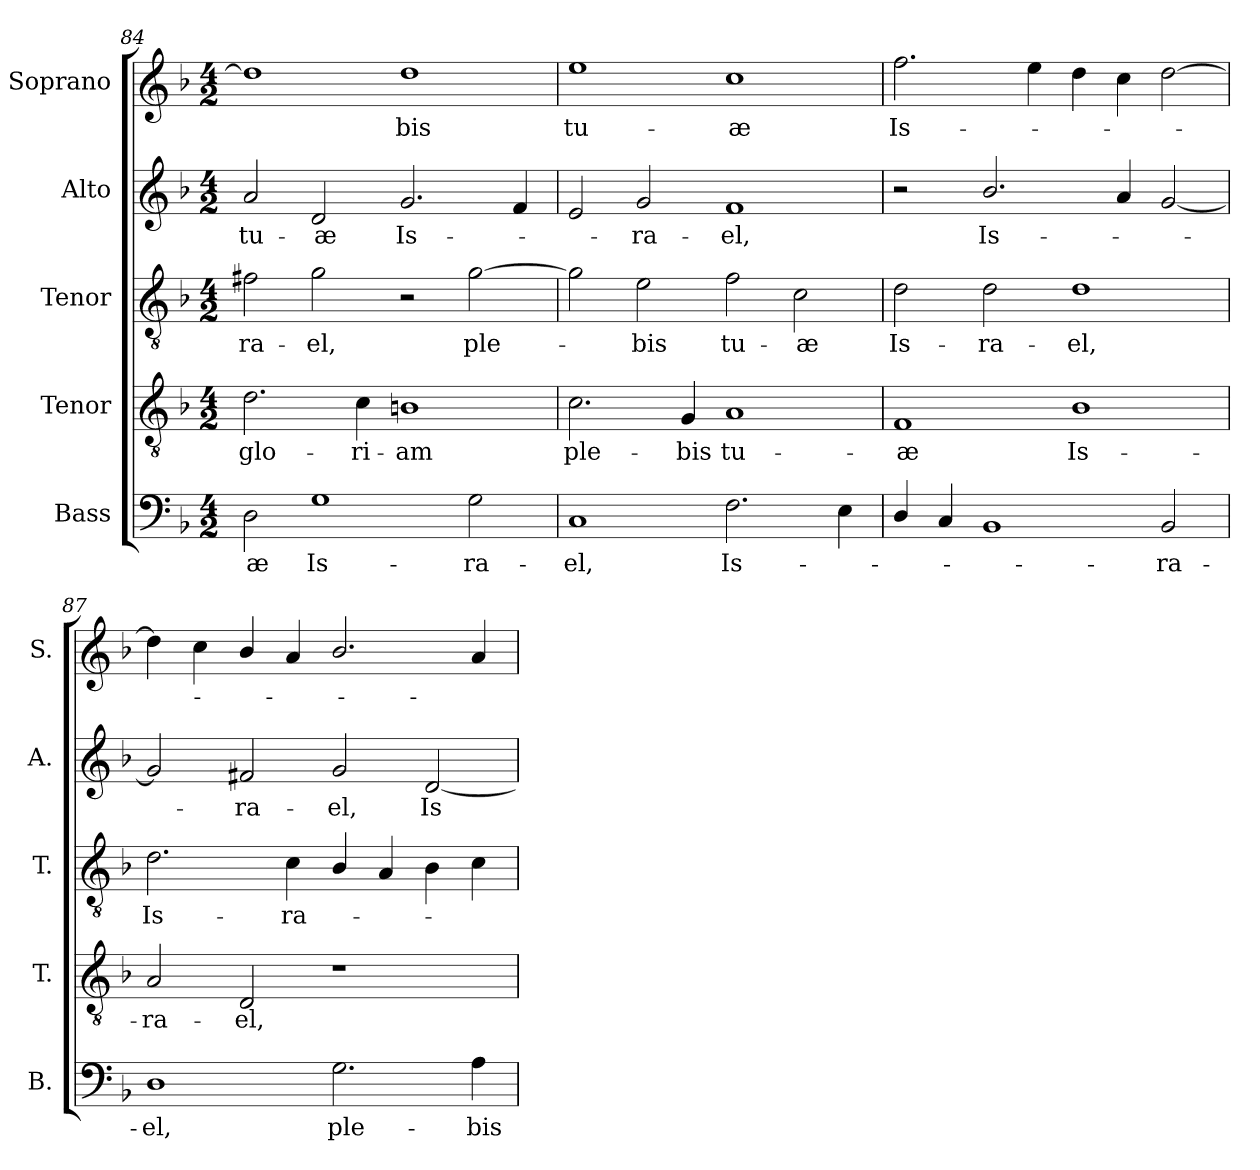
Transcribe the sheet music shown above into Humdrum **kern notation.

**kern	**text	**kern	**text	**kern	**text	**kern	**text	**kern	**text
*part5	*part5	*part4	*part4	*part3	*part3	*part2	*part2	*part1	*part1
*staff5	*staff5	*staff4	*staff4	*staff3	*staff3	*staff2	*staff2	*staff1	*staff1
*I"Bass	*	*I"Tenor	*	*I"Tenor	*	*I"Alto	*	*I"Soprano	*
*I'B.	*	*I'T.	*	*I'T.	*	*I'A.	*	*I'S.	*
*clefF4	*	*clefGv2	*	*clefGv2	*	*clefG2	*	*clefG2	*
*	*	*ITrd7c12	*	*ITrd7c12	*	*	*	*	*
*k[b-]	*	*k[b-]	*	*k[b-]	*	*k[b-]	*	*k[b-]	*
*F:	*	*F:	*	*F:	*	*F:	*	*F:	*
*M4/2	*	*M4/2	*	*M4/2	*	*M4/2	*	*M4/2	*
=84	=84	=84	=84	=84	=84	=84	=84	=84	=84
!	!LO:LY:b:color=#000000	!	!	!	!	!	!	!	!
!	!	!	!LO:LY:b:color=#000000	!	!	!	!	!	!
!	!	!	!	!	!LO:LY:b:color=#000000	!	!	!	!
!	!	!	!	!	!	!	!LO:LY:b:color=#000000	!	!
2Di\	-æ	2.Di\	glo-	2F#Xi\	-ra-	2ai/	tu-	1ddi]	.
!	!LO:LY:b:color=#000000	!	!	!	!	!	!	!	!
!	!	!	!	!	!LO:LY:b:color=#000000	!	!	!	!
!	!	!	!	!	!	!	!LO:LY:b:color=#000000	!	!
1Gi	Is-	.	.	2Gi\	-el,	2di/	-æ	.	.
!	!	!	!LO:LY:b:color=#000000	!	!	!	!	!	!
.	.	4Ci\	-ri-	.	.	.	.	.	.
!	!	!	!LO:LY:b:color=#000000	!	!	!	!	!	!
!	!	!	!	!	!	!	!LO:LY:b:color=#000000	!	!
!	!	!	!	!	!	!	!	!	!LO:LY:b:color=#000000
.	.	1BBni	-am	2r	.	2.gi/	Is-	1ddi	-bis
!	!LO:LY:b:color=#000000	!	!	!	!	!	!	!	!
!	!	!	!	!	!LO:LY:b:color=#000000	!	!	!	!
2Gi\	-ra-	.	.	[2Gi\	ple-	.	.	.	.
.	.	.	.	.	.	4fi/	.	.	.
!!LO:PB:g=z
=85	=85	=85	=85	=85	=85	=85	=85	=85	=85
!	!LO:LY:b:color=#000000	!	!	!	!	!	!	!	!
!	!	!	!LO:LY:b:color=#000000	!	!	!	!	!	!
!	!	!	!	!	!	!	!	!	!LO:LY:b:color=#000000
1Ci	-el,	2.Ci\	ple-	2Gi\]	.	2ei/	.	1eei	tu-
!	!	!	!	!	!LO:LY:b:color=#000000	!	!	!	!
!	!	!	!	!	!	!	!LO:LY:b:color=#000000	!	!
.	.	.	.	2Ei\	-bis	2gi/	-ra-	.	.
!	!	!	!LO:LY:b:color=#000000	!	!	!	!	!	!
.	.	4GGi/	-bis	.	.	.	.	.	.
!	!LO:LY:b:color=#000000	!	!	!	!	!	!	!	!
!	!	!	!LO:LY:b:color=#000000	!	!	!	!	!	!
!	!	!	!	!	!LO:LY:b:color=#000000	!	!	!	!
!	!	!	!	!	!	!	!LO:LY:b:color=#000000	!	!
!	!	!	!	!	!	!	!	!	!LO:LY:b:color=#000000
2.Fi\	Is-	1AAi	tu-	2Fi\	tu-	1fi	-el,	1cci	-æ
!	!	!	!	!	!LO:LY:b:color=#000000	!	!	!	!
.	.	.	.	2Ci\	-æ	.	.	.	.
4Ei\	.	.	.	.	.	.	.	.	.
=86	=86	=86	=86	=86	=86	=86	=86	=86	=86
!	!	!	!LO:LY:b:color=#000000	!	!	!	!	!	!
!	!	!	!	!	!LO:LY:b:color=#000000	!	!	!	!
!	!	!	!	!	!	!	!	!	!LO:LY:b:color=#000000
4Di/	.	1FFi	-æ	2Di\	Is-	2r	.	2.ffi\	Is-
4Ci/	.	.	.	.	.	.	.	.	.
!	!	!	!	!	!LO:LY:b:color=#000000	!	!	!	!
!	!	!	!	!	!	!	!LO:LY:b:color=#000000	!	!
1BB-i	.	.	.	2Di\	-ra-	2.b-i/	Is-	.	.
.	.	.	.	.	.	.	.	4eei\	.
!	!	!	!LO:LY:b:color=#000000	!	!	!	!	!	!
!	!	!	!	!	!LO:LY:b:color=#000000	!	!	!	!
.	.	1BB-i	Is-	1Di	-el,	.	.	4ddi\	.
.	.	.	.	.	.	4ai/	.	4cci\	.
!	!LO:LY:b:color=#000000	!	!	!	!	!	!	!	!
2BB-i/	-ra-	.	.	.	.	[2gi/	.	[2ddi\	.
=87	=87	=87	=87	=87	=87	=87	=87	=87	=87
!	!LO:LY:b:color=#000000	!	!	!	!	!	!	!	!
!	!	!	!LO:LY:b:color=#000000	!	!	!	!	!	!
!	!	!	!	!	!LO:LY:b:color=#000000	!	!	!	!
1Di	-el,	2AAi/	-ra-	2.Di\	Is-	2gi/]	.	4ddi\]	.
.	.	.	.	.	.	.	.	4cci\	.
!	!	!	!LO:LY:b:color=#000000	!	!	!	!	!	!
!	!	!	!	!	!	!	!LO:LY:b:color=#000000	!	!
.	.	2DDi/	-el,	.	.	2f#Xi/	-ra-	4b-i/	.
!	!	!	!	!	!LO:LY:b:color=#000000	!	!	!	!
.	.	.	.	4Ci\	-ra-	.	.	4ai/	.
!	!LO:LY:b:color=#000000	!	!	!	!	!	!	!	!
!	!	!	!	!	!	!	!LO:LY:b:color=#000000	!	!
2.Gi\	ple-	1r	.	4BB-i/	.	2gi/	-el,	2.b-i/	.
.	.	.	.	4AAi/	.	.	.	.	.
!	!	!	!	!	!	!	!LO:LY:b:color=#000000	!	!
.	.	.	.	4BB-i\	.	[2di/	Is-	.	.
!	!LO:LY:b:color=#000000	!	!	!	!	!	!	!	!
4Ai\	-bis	.	.	4Ci\	.	.	.	4ai/	.
=	=	=	=	=	=	=	=	=	=
*-	*-	*-	*-	*-	*-	*-	*-	*-	*-
